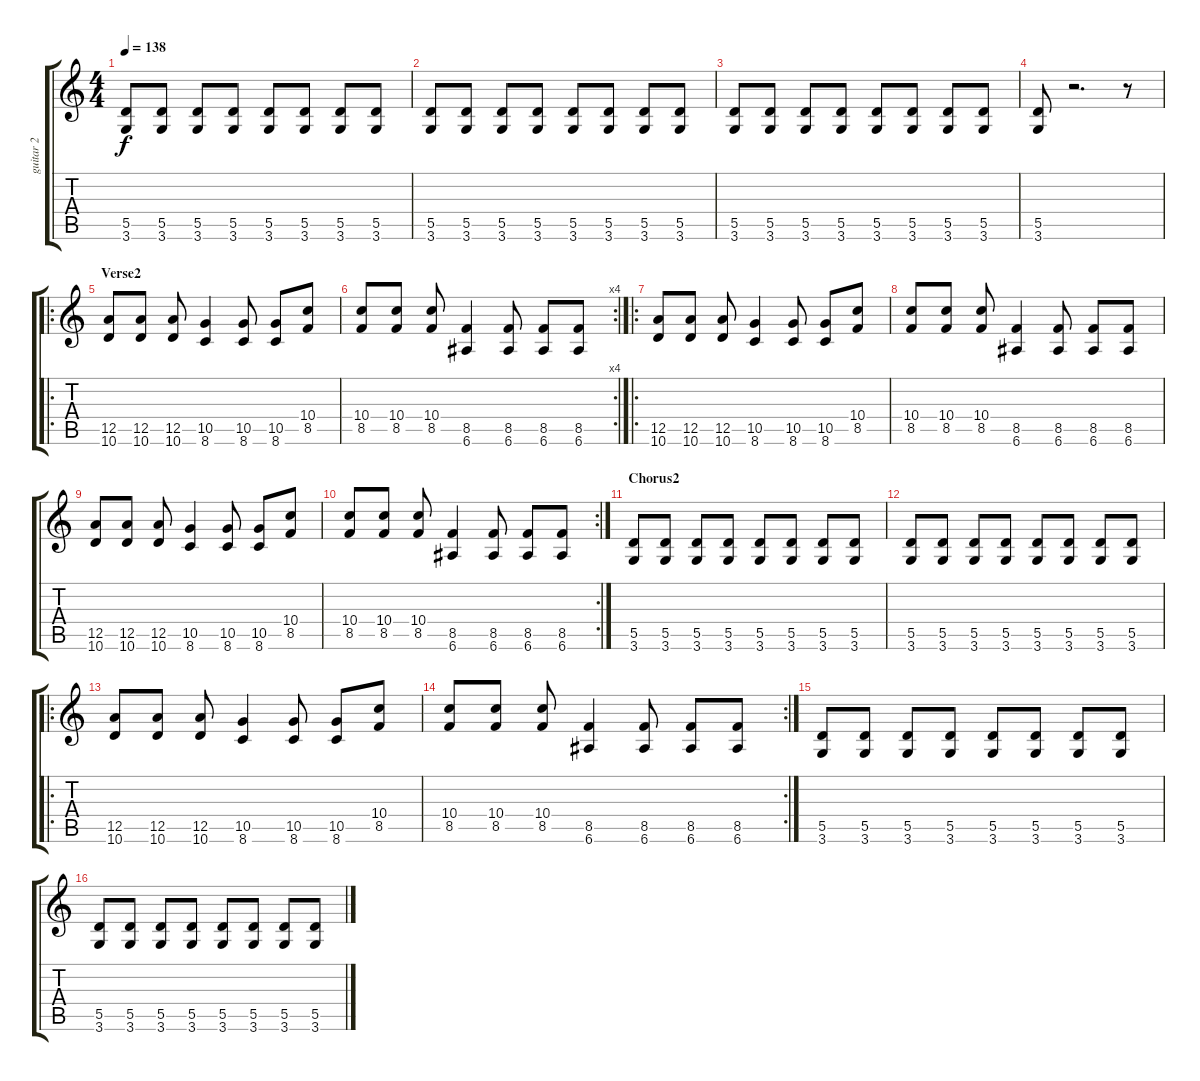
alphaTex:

\track ("guitar 2" "guitar 2") {instrument distortionguitar}
\staff {score tabs}
\tuning (E4 B3 G3 D3 A2 E2) {hide}
\ts (4 4)
\tempo 138
\clef g2
\ks c
(5.5 3.6).8{dy f volume 16} (5.5 3.6).8 (5.5 3.6).8 (5.5 3.6).8 (5.5 3.6).8 (5.5 3.6).8 (5.5 3.6).8 (5.5 3.6).8 |
(5.5 3.6).8 (5.5 3.6).8 (5.5 3.6).8 (5.5 3.6).8 (5.5 3.6).8 (5.5 3.6).8 (5.5 3.6).8 (5.5 3.6).8 |
(5.5 3.6).8 (5.5 3.6).8 (5.5 3.6).8 (5.5 3.6).8 (5.5 3.6).8 (5.5 3.6).8 (5.5 3.6).8 (5.5 3.6).8 |
(5.5 3.6).8 r.2{d} r.8 |
\ro
\section ("" "Verse2")
(12.5 10.6).8{volume 13 instrument distortionguitar} (12.5 10.6).8 (12.5 10.6).8 (10.5 8.6).4 (10.5 8.6).8 (10.5 8.6).8 (10.4 8.5).8 |
\rc 4
(10.4 8.5).8 (10.4 8.5).8 (10.4 8.5).8 (8.5 6.6).4 (8.5 6.6).8 (8.5 6.6).8 (8.5 6.6).8 |
\ro
(12.5 10.6).8{volume 10} (12.5 10.6).8 (12.5 10.6).8 (10.5 8.6).4 (10.5 8.6).8 (10.5 8.6).8 (10.4 8.5).8 |
(10.4 8.5).8 (10.4 8.5).8 (10.4 8.5).8 (8.5 6.6).4 (8.5 6.6).8 (8.5 6.6).8 (8.5 6.6).8 |
(12.5 10.6).8{volume 10} (12.5 10.6).8 (12.5 10.6).8 (10.5 8.6).4 (10.5 8.6).8 (10.5 8.6).8 (10.4 8.5).8 |
\rc 2
(10.4 8.5).8 (10.4 8.5).8 (10.4 8.5).8 (8.5 6.6).4 (8.5 6.6).8 (8.5 6.6).8 (8.5 6.6).8 |
\section ("" "Chorus2")
(5.5 3.6).8{volume 16} (5.5 3.6).8 (5.5 3.6).8 (5.5 3.6).8 (5.5 3.6).8 (5.5 3.6).8 (5.5 3.6).8 (5.5 3.6).8 |
(5.5 3.6).8 (5.5 3.6).8 (5.5 3.6).8 (5.5 3.6).8 (5.5 3.6).8 (5.5 3.6).8 (5.5 3.6).8 (5.5 3.6).8 |
\ro
(12.5 10.6).8 (12.5 10.6).8 (12.5 10.6).8 (10.5 8.6).4 (10.5 8.6).8 (10.5 8.6).8 (10.4 8.5).8 |
\rc 2
(10.4 8.5).8 (10.4 8.5).8 (10.4 8.5).8 (8.5 6.6).4 (8.5 6.6).8 (8.5 6.6).8 (8.5 6.6).8 |
(5.5 3.6).8{volume 16} (5.5 3.6).8 (5.5 3.6).8 (5.5 3.6).8 (5.5 3.6).8 (5.5 3.6).8 (5.5 3.6).8 (5.5 3.6).8 |
(5.5 3.6).8 (5.5 3.6).8 (5.5 3.6).8 (5.5 3.6).8 (5.5 3.6).8 (5.5 3.6).8 (5.5 3.6).8 (5.5 3.6).8
